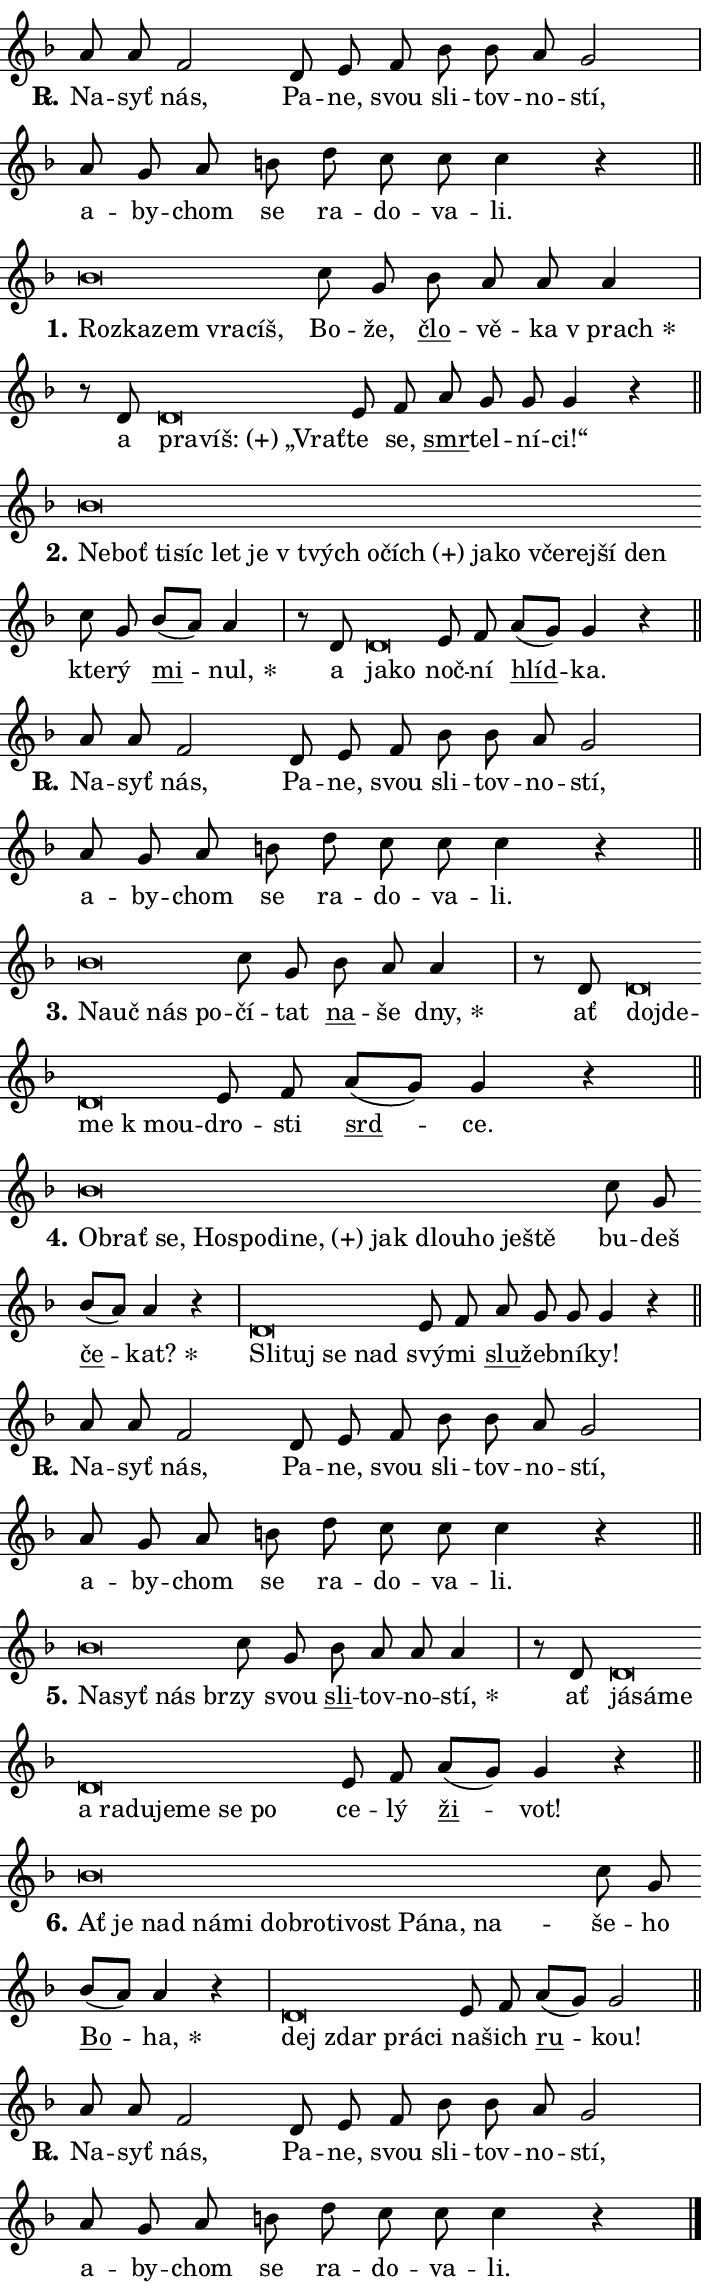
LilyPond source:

\version "2.24.0"
\header { tagline = "" }
\paper {
  indent = 0\cm
  top-margin = 0\cm
  right-margin = 0.13\cm % to fit lyric hyphens
  bottom-margin = 0\cm
  left-margin = 0\cm
  paper-width = 12\cm
  page-breaking = #ly:one-page-breaking
  system-system-spacing.basic-distance = #11
  score-system-spacing.basic-distance = #11
  ragged-last = ##f
}


%% Author: Thomas Morley
%% https://lists.gnu.org/archive/html/lilypond-user/2020-05/msg00002.html
#(define (line-position grob)
"Returns position of @var[grob} in current system:
   @code{'start}, if at first time-step
   @code{'end}, if at last time-step
   @code{'middle} otherwise
"
  (let* ((col (ly:item-get-column grob))
         (ln (ly:grob-object col 'left-neighbor))
         (rn (ly:grob-object col 'right-neighbor))
         (col-to-check-left (if (ly:grob? ln) ln col))
         (col-to-check-right (if (ly:grob? rn) rn col))
         (break-dir-left
           (and
             (ly:grob-property col-to-check-left 'non-musical #f)
             (ly:item-break-dir col-to-check-left)))
         (break-dir-right
           (and
             (ly:grob-property col-to-check-right 'non-musical #f)
             (ly:item-break-dir col-to-check-right))))
        (cond ((eqv? 1 break-dir-left) 'start)
              ((eqv? -1 break-dir-right) 'end)
              (else 'middle))))

#(define (tranparent-at-line-position vctor)
  (lambda (grob)
  "Relying on @code{line-position} select the relevant enry from @var{vctor}.
Used to determine transparency,"
    (case (line-position grob)
      ((end) (not (vector-ref vctor 0)))
      ((middle) (not (vector-ref vctor 1)))
      ((start) (not (vector-ref vctor 2))))))

noteHeadBreakVisibility =
#(define-music-function (break-visibility)(vector?)
"Makes @code{NoteHead}s transparent relying on @var{break-visibility}"
#{
  \override NoteHead.transparent =
    #(tranparent-at-line-position break-visibility)
#})

#(define delete-ledgers-for-transparent-note-heads
  (lambda (grob)
    "Reads whether a @code{NoteHead} is transparent.
If so this @code{NoteHead} is removed from @code{'note-heads} from
@var{grob}, which is supposed to be @code{LedgerLineSpanner}.
As a result ledgers are not printed for this @code{NoteHead}"
    (let* ((nhds-array (ly:grob-object grob 'note-heads))
           (nhds-list
             (if (ly:grob-array? nhds-array)
                 (ly:grob-array->list nhds-array)
                 '()))
           ;; Relies on the transparent-property being done before
           ;; Staff.LedgerLineSpanner.after-line-breaking is executed.
           ;; This is fragile ...
           (to-keep
             (remove
               (lambda (nhd)
                 (ly:grob-property nhd 'transparent #f))
               nhds-list)))
      ;; TODO find a better method to iterate over grob-arrays, similiar
      ;; to filter/remove etc for lists
      ;; For now rebuilt from scratch
      (set! (ly:grob-object grob 'note-heads)  '())
      (for-each
        (lambda (nhd)
          (ly:pointer-group-interface::add-grob grob 'note-heads nhd))
        to-keep))))

squashNotes = {
  \override NoteHead.X-extent = #'(-0.2 . 0.2)
  \override NoteHead.Y-extent = #'(-0.75 . 0)
  \override NoteHead.stencil =
    #(lambda (grob)
       (let ((pos (ly:grob-property grob 'staff-position)))
         (begin
           (if (< pos -7) (display "ERROR: Lower brevis then expected\n") (display ""))
           (if (<= pos -6) ly:text-interface::print ly:note-head::print))))
}
unSquashNotes = {
  \revert NoteHead.X-extent
  \revert NoteHead.Y-extent
  \revert NoteHead.stencil
}

hideNotes = \noteHeadBreakVisibility #begin-of-line-visible
unHideNotes = \noteHeadBreakVisibility #all-visible

% work-around for resetting accidentals
% https://lilypond.org/doc/v2.23/Documentation/notation/displaying-rhythms#unmetered-music
cadenzaMeasure = {
  \cadenzaOff
  \partial 1024 s1024
  \cadenzaOn
}

#(define-markup-command (accent layout props text) (markup?)
  "Underline accented syllable"
  (interpret-markup layout props
    #{\markup \override #'(offset . 4.3) \underline { #text }#}))

responsum = \markup \concat {
  "R" \hspace #-1.05 \path #0.1 #'((moveto 0 0.07) (lineto 0.9 0.8)) \hspace #0.05 "."
}

spaceSize = #0.6828661417322834 % exact space size for TeX Gyre Schola

\layout {
  \context {
    \Staff
    \remove "Time_signature_engraver"
    \override LedgerLineSpanner.after-line-breaking = #delete-ledgers-for-transparent-note-heads
  }
  \context {
    \Lyrics {
      \override LyricSpace.minimum-distance = \spaceSize
      \override LyricText.font-name = #"TeX Gyre Schola"
      \override LyricText.font-size = 1
      \override StanzaNumber.font-name = #"TeX Gyre Schola Bold"
      \override StanzaNumber.font-size = 1
    }
  }
  \context {
    \Score 
    \override NoteHead.text =
      #(lambda (grob) 
        (let ((pos (ly:grob-property grob 'staff-position)))
          #{\markup {
            \combine
              \halign #-0.55 \raise #(if (= pos -6) 0 0.5) \override #'(thickness . 2) \draw-line #'(3.2 . 0)
              \musicglyph "noteheads.sM1"
          }#}))
  }
}

% magnetic-lyrics.ily
%
%   written by
%     Jean Abou Samra <jean@abou-samra.fr>
%     Werner Lemberg <wl@gnu.org>
%
%   adapted by
%     Jiri Hon <jiri.hon@gmail.com>
%
% Version 2022-Apr-15

% https://www.mail-archive.com/lilypond-user@gnu.org/msg149350.html

#(define (Left_hyphen_pointer_engraver context)
   "Collect syllable-hyphen-syllable occurrences in lyrics and store
them in properties.  This engraver only looks to the left.  For
example, if the lyrics input is @code{foo -- bar}, it does the
following.

@itemize @bullet
@item
Set the @code{text} property of the @code{LyricHyphen} grob between
@q{foo} and @q{bar} to @code{foo}.

@item
Set the @code{left-hyphen} property of the @code{LyricText} grob with
text @q{foo} to the @code{LyricHyphen} grob between @q{foo} and
@q{bar}.
@end itemize

Use this auxiliary engraver in combination with the
@code{lyric-@/text::@/apply-@/magnetic-@/offset!} hook."
   (let ((hyphen #f)
         (text #f))
     (make-engraver
      (acknowledgers
       ((lyric-syllable-interface engraver grob source-engraver)
        (set! text grob)))
      (end-acknowledgers
       ((lyric-hyphen-interface engraver grob source-engraver)
        ;(when (not (grob::has-interface grob 'lyric-space-interface))
          (set! hyphen grob)));)
      ((stop-translation-timestep engraver)
       (when (and text hyphen)
         (ly:grob-set-object! text 'left-hyphen hyphen))
       (set! text #f)
       (set! hyphen #f)))))

#(define (lyric-text::apply-magnetic-offset! grob)
   "If the space between two syllables is less than the value in
property @code{LyricText@/.details@/.squash-threshold}, move the right
syllable to the left so that it gets concatenated with the left
syllable.

Use this function as a hook for
@code{LyricText@/.after-@/line-@/breaking} if the
@code{Left_@/hyphen_@/pointer_@/engraver} is active."
   (let ((hyphen (ly:grob-object grob 'left-hyphen #f)))
     (when hyphen
       (let ((left-text (ly:spanner-bound hyphen LEFT)))
         (when (grob::has-interface left-text 'lyric-syllable-interface)
           (let* ((common (ly:grob-common-refpoint grob left-text X))
                  (this-x-ext (ly:grob-extent grob common X))
                  (left-x-ext
                   (begin
                     ;; Trigger magnetism for left-text.
                     (ly:grob-property left-text 'after-line-breaking)
                     (ly:grob-extent left-text common X)))
                  ;; `delta` is the gap width between two syllables.
                  (delta (- (interval-start this-x-ext)
                            (interval-end left-x-ext)))
                  (details (ly:grob-property grob 'details))
                  (threshold (assoc-get 'squash-threshold details 0.2)))
             (when (< delta threshold)
               (let* (;; We have to manipulate the input text so that
                      ;; ligatures crossing syllable boundaries are not
                      ;; disabled.  For languages based on the Latin
                      ;; script this is essentially a beautification.
                      ;; However, for non-Western scripts it can be a
                      ;; necessity.
                      (lt (ly:grob-property left-text 'text))
                      (rt (ly:grob-property grob 'text))
                      (is-space (grob::has-interface hyphen 'lyric-space-interface))
                      (space (if is-space " " ""))
                      (extra-delta (if is-space spaceSize 0))
                      ;; Append new syllable.
                      (ltrt-space (if (and (string? lt) (string? rt))
                                (string-append lt space rt)
                                (make-concat-markup (list lt space rt))))
                      ;; Right-align `ltrt` to the right side.
                      (ltrt-space-markup (grob-interpret-markup
                               grob
                               (make-translate-markup
                                (cons (interval-length this-x-ext) 0)
                                (make-right-align-markup ltrt-space)))))
                 (begin
                   ;; Don't print `left-text`.
                   (ly:grob-set-property! left-text 'stencil #f)
                   ;; Set text and stencil (which holds all collected
                   ;; syllables so far) and shift it to the left.
                   (ly:grob-set-property! grob 'text ltrt-space)
                   (ly:grob-set-property! grob 'stencil ltrt-space-markup)
                   (ly:grob-translate-axis! grob (- (- delta extra-delta)) X))))))))))


#(define (lyric-hyphen::displace-bounds-first grob)
   ;; Make very sure this callback isn't triggered too early.
   (let ((left (ly:spanner-bound grob LEFT))
         (right (ly:spanner-bound grob RIGHT)))
     (ly:grob-property left 'after-line-breaking)
     (ly:grob-property right 'after-line-breaking)
     (ly:lyric-hyphen::print grob)))

squashThreshold = #0.4

\layout {
  \context {
    \Lyrics
    \consists #Left_hyphen_pointer_engraver
    \override LyricText.after-line-breaking =
      #lyric-text::apply-magnetic-offset!
    \override LyricHyphen.stencil = #lyric-hyphen::displace-bounds-first
    \override LyricText.details.squash-threshold = \squashThreshold
    \override LyricHyphen.minimum-distance = 0
    \override LyricHyphen.minimum-length = \squashThreshold
  }
}

squashText = \override LyricText.details.squash-threshold = 9999
unSquashText = \override LyricText.details.squash-threshold = \squashThreshold

leftText = \override LyricText.self-alignment-X = #LEFT
unLeftText = \revert LyricText.self-alignment-X

starOffset = #(lambda (grob) 
                (let ((x_offset (ly:self-alignment-interface::aligned-on-x-parent grob)))
                  (if (= x_offset 0) 0 (+ x_offset 1.2))))

star = #(define-music-function (syllable)(string?)
"Append star separator at the end of a syllable"
#{
  \once \override LyricText.X-offset = #starOffset
  \lyricmode { \markup {
    #syllable
    \override #'((font-name . "TeX Gyre Schola Bold")) \hspace #0.2 \lower #0.65 \larger "*"
  } }
#})

starAccent = #(define-music-function (syllable)(string?)
"Append star separator at the end of a syllable and make accent"
#{
  \once \override LyricText.X-offset = #starOffset
  \lyricmode { \markup {
    \accent #syllable
    \override #'((font-name . "TeX Gyre Schola Bold")) \hspace #0.2 \lower #0.65 \larger "*"
  } }
#})

breath = #(define-music-function (syllable)(string?)
"Append breathing indicator at the end of a syllable"
#{
  \lyricmode { \markup { #syllable "+" } }
#})

optionalBreath = #(define-music-function (syllable)(string?)
"Append optional breathing indicator at the end of a syllable"
#{
  \lyricmode { \markup { #syllable "(+)" } }
#})


\score {
    <<
        \new Voice = "melody" { \cadenzaOn \key f \major \relative { a'8 a f2 d8 e f \bar "" bes bes a g2 \cadenzaMeasure \bar "|" a8 g a b \bar "" d c c c4 r \cadenzaMeasure \bar "||" \break } }
        \new Lyrics \lyricsto "melody" { \lyricmode { \set stanza = \responsum
Na -- syť nás, Pa -- ne, svou sli -- tov -- no -- stí, a -- by -- chom se ra -- do -- va -- li. } }
    >>
    \layout {}
}

\score {
    <<
        \new Voice = "melody" { \cadenzaOn \key f \major \relative { \squashNotes bes'\breve*1/16 \hideNotes \breve*1/16 \bar "" \breve*1/16 \bar "" \breve*1/16 \breve*1/16 \bar "" \unHideNotes \unSquashNotes c8 g \bar "" bes a a a4 \cadenzaMeasure \bar "|" r8 d,8 \squashNotes d\breve*1/16 \hideNotes \breve*1/16 \breve*1/16 \bar "" \unHideNotes \unSquashNotes e8 f \bar "" a g g g4 r \cadenzaMeasure \bar "||" \break } }
        \new Lyrics \lyricsto "melody" { \lyricmode { \set stanza = "1."
\leftText Roz -- \squashText ka -- zem vra -- cíš, \unLeftText \unSquashText Bo -- že, \markup \accent člo -- vě -- ka \star "v prach" a \leftText pra -- \squashText \optionalBreath víš: „Vrať -- \unLeftText \unSquashText te se, \markup \accent smr -- tel -- ní -- ci!“ } }
    >>
    \layout {}
}

\score {
    <<
        \new Voice = "melody" { \cadenzaOn \key f \major \relative { \squashNotes bes'\breve*1/16 \hideNotes \breve*1/16 \bar "" \breve*1/16 \bar "" \breve*1/16 \bar "" \breve*1/16 \bar "" \breve*1/16 \bar "" \breve*1/16 \bar "" \breve*1/16 \bar "" \breve*1/16 \bar "" \breve*1/16 \bar "" \breve*1/16 \bar "" \breve*1/16 \bar "" \breve*1/16 \bar "" \breve*1/16 \breve*1/16 \bar "" \unHideNotes \unSquashNotes c8 g \bar "" bes[( a)] a4 \cadenzaMeasure \bar "|" r8 d,8 \squashNotes d\breve*1/16 \hideNotes \breve*1/16 \bar "" \unHideNotes \unSquashNotes e8 f \bar "" a[( g)] g4 r \cadenzaMeasure \bar "||" \break } }
        \new Lyrics \lyricsto "melody" { \lyricmode { \set stanza = "2."
\leftText Ne -- \squashText boť ti -- síc let je "v tvých" o -- \optionalBreath čích ja -- ko vče -- rej -- ší den \unLeftText \unSquashText kte -- rý \markup \accent mi -- \star nul, a \leftText ja -- \squashText ko \unLeftText \unSquashText noč -- ní \markup \accent hlíd -- ka. } }
    >>
    \layout {}
}

\score {
    <<
        \new Voice = "melody" { \cadenzaOn \key f \major \relative { a'8 a f2 d8 e f \bar "" bes bes a g2 \cadenzaMeasure \bar "|" a8 g a b \bar "" d c c c4 r \cadenzaMeasure \bar "||" \break } }
        \new Lyrics \lyricsto "melody" { \lyricmode { \set stanza = \responsum
Na -- syť nás, Pa -- ne, svou sli -- tov -- no -- stí, a -- by -- chom se ra -- do -- va -- li. } }
    >>
    \layout {}
}

\score {
    <<
        \new Voice = "melody" { \cadenzaOn \key f \major \relative { \squashNotes bes'\breve*1/16 \hideNotes \breve*1/16 \bar "" \breve*1/16 \breve*1/16 \bar "" \unHideNotes \unSquashNotes c8 g \bar "" bes a a4 \cadenzaMeasure \bar "|" r8 d,8 \squashNotes d\breve*1/16 \hideNotes \breve*1/16 \bar "" \breve*1/16 \breve*1/16 \bar "" \unHideNotes \unSquashNotes e8 f \bar "" a[( g)] g4 r \cadenzaMeasure \bar "||" \break } }
        \new Lyrics \lyricsto "melody" { \lyricmode { \set stanza = "3."
\leftText Na -- \squashText uč nás po -- \unLeftText \unSquashText čí -- tat \markup \accent na -- še \star dny, ať \leftText do -- \squashText jde -- me "k mou" -- \unLeftText \unSquashText dro -- sti \markup \accent srd -- ce. } }
    >>
    \layout {}
}

\score {
    <<
        \new Voice = "melody" { \cadenzaOn \key f \major \relative { \squashNotes bes'\breve*1/16 \hideNotes \breve*1/16 \bar "" \breve*1/16 \bar "" \breve*1/16 \bar "" \breve*1/16 \bar "" \breve*1/16 \bar "" \breve*1/16 \bar "" \breve*1/16 \bar "" \breve*1/16 \bar "" \breve*1/16 \bar "" \breve*1/16 \breve*1/16 \bar "" \unHideNotes \unSquashNotes c8 g \bar "" bes[( a)] a4 r \cadenzaMeasure \bar "|" \squashNotes d,\breve*1/16 \hideNotes \breve*1/16 \bar "" \breve*1/16 \breve*1/16 \bar "" \unHideNotes \unSquashNotes e8 f \bar "" a g g g4 r \cadenzaMeasure \bar "||" \break } }
        \new Lyrics \lyricsto "melody" { \lyricmode { \set stanza = "4."
\leftText Ob -- \squashText rať se, Ho -- spo -- di -- \optionalBreath ne, jak dlou -- ho je -- ště \unLeftText \unSquashText bu -- deš \markup \accent če -- \star kat? \leftText Sli -- \squashText tuj se nad \unLeftText \unSquashText svý -- mi \markup \accent slu -- žeb -- ní -- ky! } }
    >>
    \layout {}
}

\score {
    <<
        \new Voice = "melody" { \cadenzaOn \key f \major \relative { a'8 a f2 d8 e f \bar "" bes bes a g2 \cadenzaMeasure \bar "|" a8 g a b \bar "" d c c c4 r \cadenzaMeasure \bar "||" \break } }
        \new Lyrics \lyricsto "melody" { \lyricmode { \set stanza = \responsum
Na -- syť nás, Pa -- ne, svou sli -- tov -- no -- stí, a -- by -- chom se ra -- do -- va -- li. } }
    >>
    \layout {}
}

\score {
    <<
        \new Voice = "melody" { \cadenzaOn \key f \major \relative { \squashNotes bes'\breve*1/16 \hideNotes \breve*1/16 \bar "" \breve*1/16 \breve*1/16 \bar "" \unHideNotes \unSquashNotes c8 g \bar "" bes a a a4 \cadenzaMeasure \bar "|" r8 d,8 \squashNotes d\breve*1/16 \hideNotes \breve*1/16 \bar "" \breve*1/16 \bar "" \breve*1/16 \bar "" \breve*1/16 \bar "" \breve*1/16 \bar "" \breve*1/16 \bar "" \breve*1/16 \bar "" \breve*1/16 \breve*1/16 \bar "" \unHideNotes \unSquashNotes e8 f \bar "" a[( g)] g4 r \cadenzaMeasure \bar "||" \break } }
        \new Lyrics \lyricsto "melody" { \lyricmode { \set stanza = "5."
\leftText Na -- \squashText syť nás br -- \unLeftText \unSquashText zy svou \markup \accent sli -- tov -- no -- \star stí, ať \leftText já -- \squashText sá -- me a ra -- du -- je -- me se po \unLeftText \unSquashText ce -- lý \markup \accent ži -- vot! } }
    >>
    \layout {}
}

\score {
    <<
        \new Voice = "melody" { \cadenzaOn \key f \major \relative { \squashNotes bes'\breve*1/16 \hideNotes \breve*1/16 \bar "" \breve*1/16 \bar "" \breve*1/16 \bar "" \breve*1/16 \bar "" \breve*1/16 \bar "" \breve*1/16 \bar "" \breve*1/16 \bar "" \breve*1/16 \bar "" \breve*1/16 \bar "" \breve*1/16 \breve*1/16 \bar "" \unHideNotes \unSquashNotes c8 g \bar "" bes[( a)] a4 r \cadenzaMeasure \bar "|" \squashNotes d,\breve*1/16 \hideNotes \breve*1/16 \bar "" \breve*1/16 \breve*1/16 \bar "" \unHideNotes \unSquashNotes e8 f \bar "" a[( g)] g2 \cadenzaMeasure \bar "||" \break } }
        \new Lyrics \lyricsto "melody" { \lyricmode { \set stanza = "6."
\leftText Ať \squashText je nad ná -- mi dob -- ro -- ti -- vost Pá -- na, na -- \unLeftText \unSquashText še -- ho \markup \accent Bo -- \star ha, \leftText dej \squashText zdar prá -- ci \unLeftText \unSquashText na -- šich \markup \accent ru -- kou! } }
    >>
    \layout {}
}

\score {
    <<
        \new Voice = "melody" { \cadenzaOn \key f \major \relative { a'8 a f2 d8 e f \bar "" bes bes a g2 \cadenzaMeasure \bar "|" a8 g a b \bar "" d c c c4 r \cadenzaMeasure \bar "||" \break } \bar "|." }
        \new Lyrics \lyricsto "melody" { \lyricmode { \set stanza = \responsum
Na -- syť nás, Pa -- ne, svou sli -- tov -- no -- stí, a -- by -- chom se ra -- do -- va -- li. } }
    >>
    \layout {}
}
